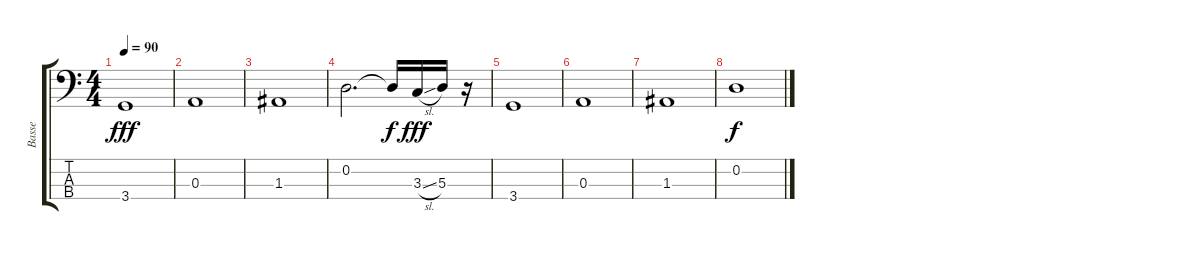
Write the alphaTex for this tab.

\track ("Basse" "Basse") {instrument electricbassfinger}
\staff {score tabs}
\tuning (G2 D2 A1 E1) {hide}
\ts (4 4)
\tempo 90
\clef f4
\ks c
3.4.1{dy fff} |
0.3.1 |
1.3.1 |
0.2.2{d} 0.2{t}.16{dy f} 3.3{sl}.16{dy fff} 5.3.16 r.16 |
3.4.1 |
0.3.1 |
1.3.1 |
0.2.1{dy f}
